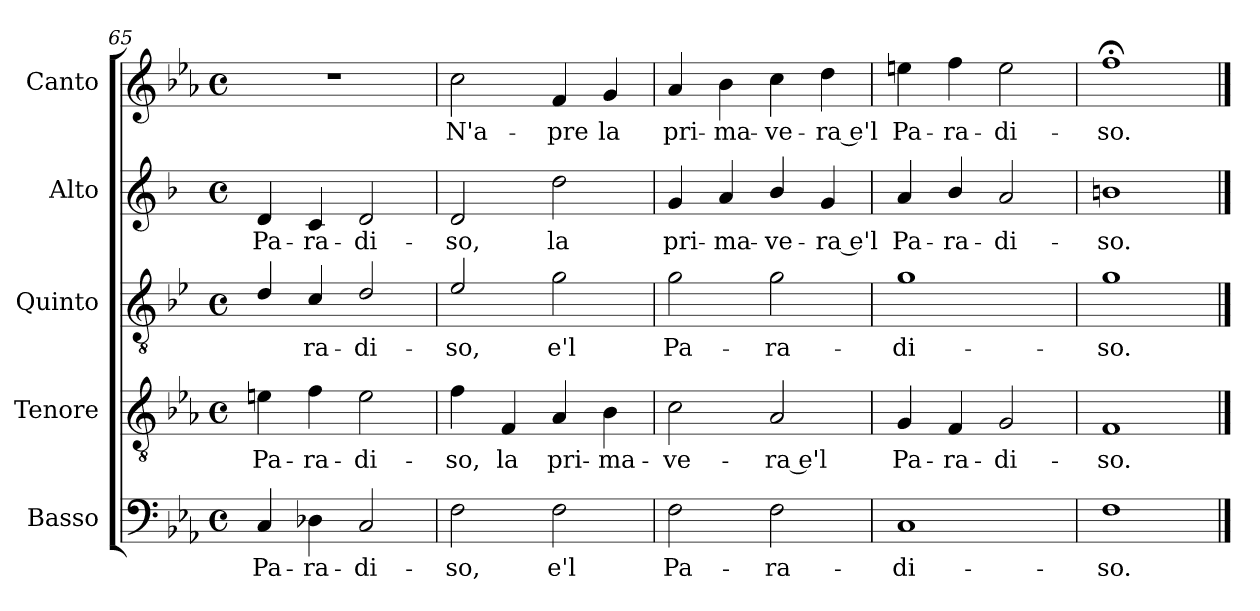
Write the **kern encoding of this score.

**kern	**text	**kern	**text	**kern	**text	**kern	**text	**kern	**text
*part5	*part5	*part4	*part4	*part3	*part3	*part2	*part2	*part1	*part1
*staff5	*staff5	*staff4	*staff4	*staff3	*staff3	*staff2	*staff2	*staff1	*staff1
*I"Basso	*	*I"Tenore	*	*I"Quinto	*	*I"Alto	*	*I"Canto	*
*I'B	*	*I'T	*	*	*	*I'A	*	*I'C	*
*clefF4	*	*clefGv2	*	*clefGv2	*	*clefG2	*	*clefG2	*
*	*	*	*	*ITrd4c7	*	*ITrd1c2	*	*	*
*k[b-e-a-]	*	*k[b-e-a-]	*	*k[b-e-a-]	*	*k[b-e-a-]	*	*k[b-e-a-]	*
*E-:	*	*E-:	*	*E-:	*	*E-:	*	*E-:	*
*M4/4	*	*M4/4	*	*M4/4	*	*M4/4	*	*M4/4	*
*met(c)	*	*met(c)	*	*met(c)	*	*met(c)	*	*met(c)	*
=65	=65	=65	=65	=65	=65	=65	=65	=65	=65
!	!LO:LY:b	!	!LO:LY:b	!	!	!	!LO:LY:b	!	!
4C/	Pa-	4en\	Pa-	4G/	.	4c/	Pa-	1r	.
!	!LO:LY:b	!	!LO:LY:b	!	!LO:LY:b	!	!LO:LY:b	!	!
4D-X\	-ra-	4f\	-ra-	4F/	-ra-	4B-/	-ra-	.	.
!	!LO:LY:b	!	!LO:LY:b	!	!LO:LY:b	!	!LO:LY:b	!	!
2C/	-di-	2e\	-di-	2G/	-di-	2c/	-di-	.	.
=66	=66	=66	=66	=66	=66	=66	=66	=66	=66
!	!LO:LY:b	!	!LO:LY:b	!	!LO:LY:b	!	!LO:LY:b	!	!LO:LY:b
2F\	-so,	4f\	-so,	2A-/	-so,	2c/	-so,	2cc\	N'a-
!	!	!	!LO:LY:b	!	!	!	!	!	!
.	.	4F/	la	.	.	.	.	.	.
!	!LO:LY:b	!	!LO:LY:b	!	!LO:LY:b	!	!LO:LY:b	!	!LO:LY:b
2F\	e'l	4A-/	pri-	2c\	e'l	2cc\	la	4f/	-pre
!	!	!	!LO:LY:b	!	!	!	!	!	!LO:LY:b
.	.	4B-\	-ma-	.	.	.	.	4g/	la
=67	=67	=67	=67	=67	=67	=67	=67	=67	=67
!	!LO:LY:b	!	!LO:LY:b	!	!LO:LY:b	!	!LO:LY:b	!	!LO:LY:b
2F\	Pa-	2c\	-ve-	2c\	Pa-	4f/	pri-	4a-/	pri-
!	!	!	!	!	!	!	!LO:LY:b	!	!LO:LY:b
.	.	.	.	.	.	4g/	-ma-	4b-\	-ma-
!	!LO:LY:b	!	!LO:LY:b	!	!LO:LY:b	!	!LO:LY:b	!	!LO:LY:b
2F\	-ra-	2A-/	-ra e'l	2c\	-ra-	4a-/	-ve-	4cc\	-ve-
!	!	!	!	!	!	!	!LO:LY:b	!	!LO:LY:b
.	.	.	.	.	.	4f/	-ra e'l	4dd\	-ra e'l
=68	=68	=68	=68	=68	=68	=68	=68	=68	=68
!	!LO:LY:b	!	!LO:LY:b	!	!LO:LY:b	!	!LO:LY:b	!	!LO:LY:b
1C	-di-	4G/	Pa-	1c	-di-	4g/	Pa-	4een\	Pa-
!	!	!	!LO:LY:b	!	!	!	!LO:LY:b	!	!LO:LY:b
.	.	4F/	-ra-	.	.	4a-/	-ra-	4ff\	-ra-
!	!	!	!LO:LY:b	!	!	!	!LO:LY:b	!	!LO:LY:b
.	.	2G/	-di-	.	.	2g/	-di-	2ee\	-di-
=69	=69	=69	=69	=69	=69	=69	=69	=69	=69
!	!LO:LY:b	!	!LO:LY:b	!	!LO:LY:b	!	!LO:LY:b	!	!LO:LY:b
1F	-so.	1F	-so.	1c	-so.	1an	-so.	1ff;<	-so.
==	==	==	==	==	==	==	==	==	==
*-	*-	*-	*-	*-	*-	*-	*-	*-	*-
